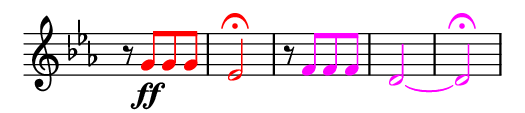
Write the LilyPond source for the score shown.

\include "../template-1.ly"

#(set! paper-alist (cons '("my size" . (cons (* 3.5 in) (* .75 in))) paper-alist))

%#(set-global-staff-size 11)

\paper {
  #(set-paper-size "my size" )
}

\layout {
  \context {
    \Staff
    \remove "Time_signature_engraver"
  }
}

colorNotes = #(define-music-function
               (parser location color notes)
               (color? ly:music?)
               #{
                  \override NoteHead #'color = #color
                  \override Stem #'color = #color
                  \override Beam #'color = #color
                  \override BarLine #'color = #color
                  \override Script #'color = #color
                  \override Tie #'color = #color
                  #notes
                  \revert NoteHead #'color
                  \revert Stem #'color
                  \revert Beam #'color
                  \revert BarLine #'color
                  \revert Script #'color
                  \revert Tie #'color
               #})

global = {
  \key c \minor
  \time 2/4
}

excerpt = \relative c'' {
  \global
  \once \override TextScript.transparent = ##t
  \colorNotes #(rgb-color 1.0 0 0.0) {
    r8 ^\markup {X} _\markup {Y} g8 \ff [g g] | es2 \fermata
  }
  \colorNotes #(rgb-color 1.0 0.0 1.0) {
    r8 f [f f] | d2 ~ d2 \fermata
  }

}

\score {
  <<
    \new Staff \with {
      midiInstrument = "acoustic grand"
      %\remove Time_signature_engraver
      instrumentName = " "
    } \excerpt
  >>

  \layout { }
  \midi {
    \tempo 2=80
  }
}
